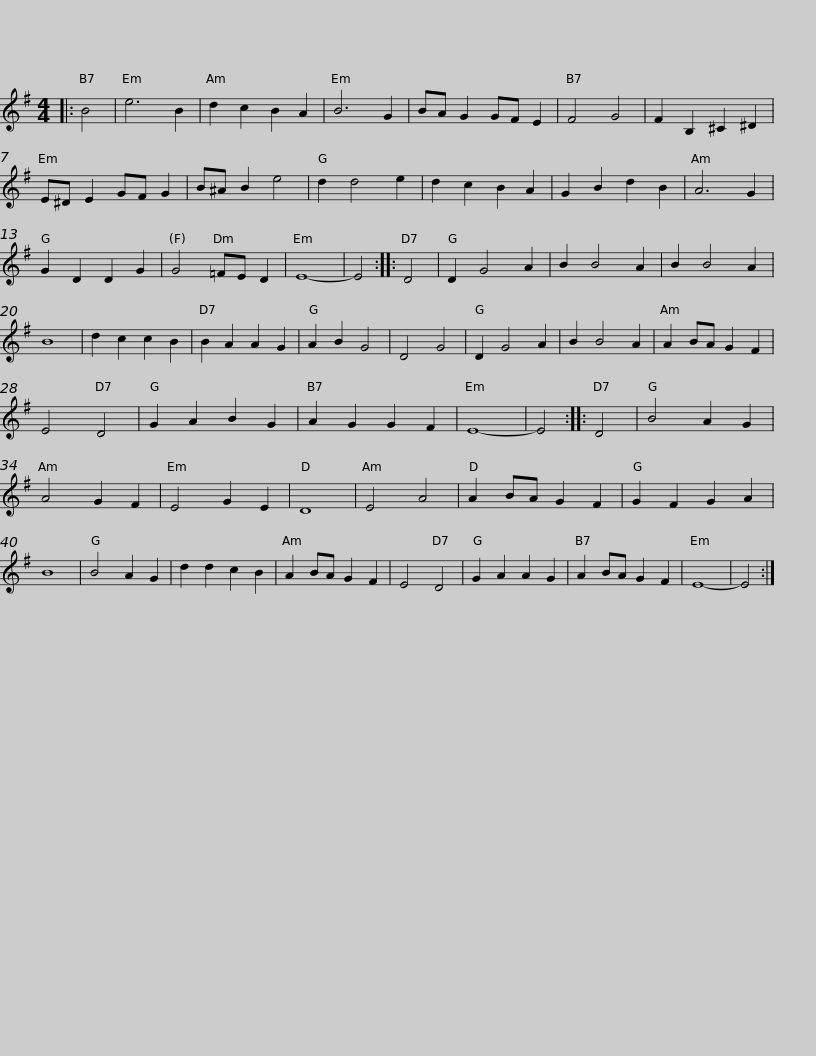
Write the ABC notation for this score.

X:1
L:1/8
M:4/4
I:linebreak $
K:Emin
V:1 treble
V:1
|: B4 | e6 B2 | d2 c2 B2 A2 | B6 G2 | BA G2 GF E2 | %5
 F4 G4 | F2 B,2 ^C2 ^D2 | E^D E2 GF G2 | B^A B2 e4 | d2 d4 e2 |$ %10
 d2 c2 B2 A2 | G2 B2 d2 B2 | A6 G2 | G2 D2 D2 G2 | G4 =FE D2 | %15
 E8- | E4 :: D4 | D2 G4 A2 | B2 B4 A2 | %20
 B2 B4 A2 | B8 |$ d2 c2 c2 B2 | B2 A2 A2 G2 | A2 B2 G4 | %25
 D4 G4 | D2 G4 A2 | B2 B4 A2 | A2 BA G2 F2 | E4 D4 | %30
 G2 A2 B2 G2 | A2 G2 G2 F2 | E8- | E4 ::$ D4 | %35
 B4 A2 G2 | A4 G2 F2 | E4 G2 E2 | D8 | E4 A4 | %40
 A2 BA G2 F2 | G2 F2 G2 A2 | B8 | B4 A2 G2 | d2 d2 c2 B2 | %45
 A2 BA G2 F2 |$ E4 D4 | G2 A2 A2 G2 | A2 BA G2 F2 | E8- | %50
 E4 :| %51
